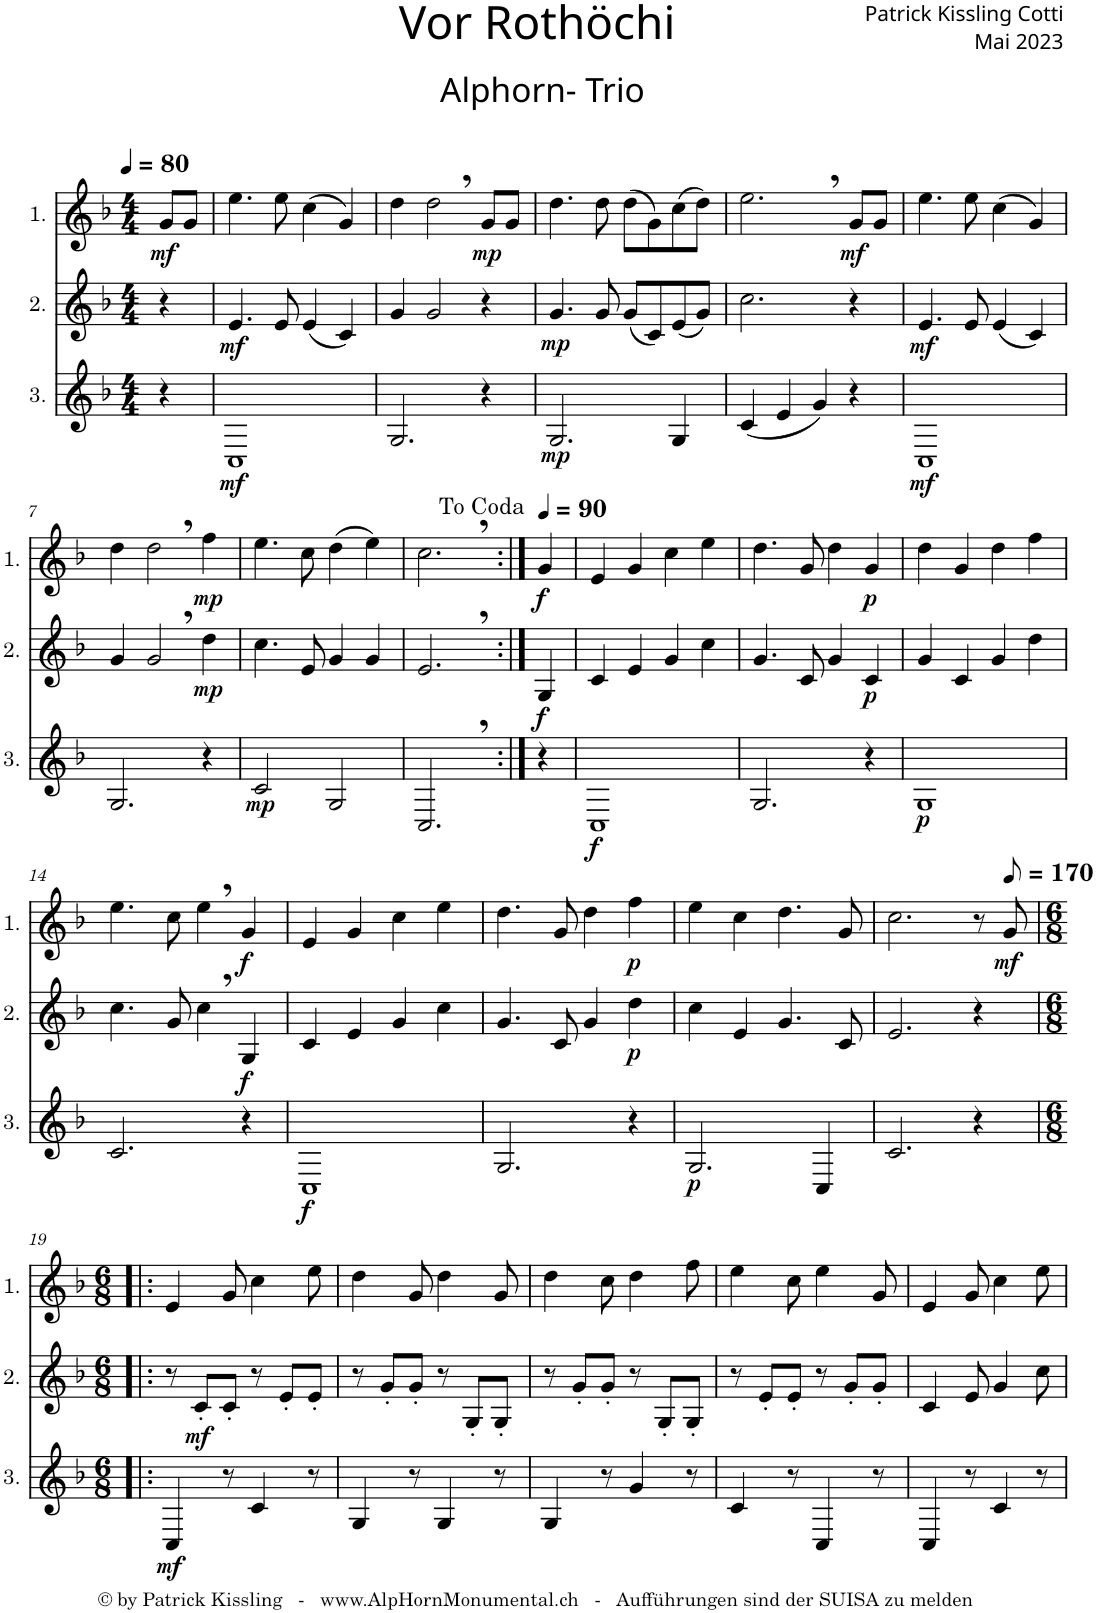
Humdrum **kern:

**kern	**dynam	**kern	**dynam	**kern	**dynam
*part3	*part3	*part2	*part2	*part1	*part1
*staff3	*staff3	*staff2	*staff2	*staff1	*staff1
*I"3.	*	*I"2.	*	*I"1.	*
*clefG2	*	*clefG2	*	*clefG2	*
*Trd4c7	*	*Trd4c7	*	*Trd4c7	*
*k[b-]	*	*k[b-]	*	*k[b-]	*
*M4/4	*	*M4/4	*	*M4/4	*
*MM80	*	*MM80	*	*MM80	*
=1	=1	=1	=1	=1	=1
!	!	!	!	!	!LO:DY:b
4r	.	4r	.	8g/L	mf
.	.	.	.	8g/J	.
=2	=2	=2	=2	=2	=2
!	!LO:DY:b	!	!LO:DY:b	!	!
1C	mf	4.e/	mf	4.ee\	.
.	.	8e/	.	8ee\	.
.	.	(4e/	.	(4cc\	.
.	.	4c/)	.	4g/)	.
=3	=3	=3	=3	=3	=3
2.G/	.	4g/	.	4dd\	.
.	.	2g/	.	2dd,\	.
!	!	!	!	!	!LO:DY:b
4r	.	4r	.	8g/L	mp
.	.	.	.	8g/J	.
=4	=4	=4	=4	=4	=4
!	!LO:DY:b	!	!LO:DY:b	!	!
2.G/	mp	4.g/	mp	4.dd\	.
.	.	8g/	.	8dd\	.
.	.	(8g/L	.	(8dd\L	.
.	.	8c/)	.	8g\)	.
4G/	.	(8e/	.	(8cc\	.
.	.	8g/J)	.	8dd\J)	.
=5	=5	=5	=5	=5	=5
(4c/	.	2.cc\	.	2.ee,\	.
4e/	.	.	.	.	.
4g/)	.	.	.	.	.
!	!	!	!	!	!LO:DY:b
4r	.	4r	.	8g/L	mf
.	.	.	.	8g/J	.
=6	=6	=6	=6	=6	=6
!	!LO:DY:b	!	!LO:DY:b	!	!
1C	mf	4.e/	mf	4.ee\	.
.	.	8e/	.	8ee\	.
.	.	(4e/	.	(4cc\	.
.	.	4c/)	.	4g/)	.
!!LO:LB:g=z
=7	=7	=7	=7	=7	=7
2.G/	.	4g/	.	4dd\	.
.	.	2g,/	.	2dd,\	.
!	!	!	!LO:DY:b	!	!LO:DY:b
4r	.	4dd\	mp	4ff\	mp
=8	=8	=8	=8	=8	=8
!	!LO:DY:b	!	!	!	!
2c/	mp	4.cc\	.	4.ee\	.
.	.	8e/	.	8cc\	.
2G/	.	4g/	.	(4dd\	.
.	.	4g/	.	4ee\)	.
=9	=9	=9	=9	=9	=9
2.C,/	.	2.e,/	.	2.cc,\	.
=10:|!	=10:|!	=10:|!	=10:|!	=10:|!	=10:|!
*	*	*	*	*MM90	*
!	!	!	!LO:DY:b	!	!LO:DY:b
4r	.	4G/	f	4g/	f
=11	=11	=11	=11	=11	=11
!	!LO:DY:b	!	!	!	!
1C	f	4c/	.	4e/	.
.	.	4e/	.	4g/	.
.	.	4g/	.	4cc\	.
.	.	4cc\	.	4ee\	.
=12	=12	=12	=12	=12	=12
2.G/	.	4.g/	.	4.dd\	.
.	.	8c/	.	8g/	.
.	.	4g/	.	4dd\	.
!	!	!	!LO:DY:b	!	!LO:DY:b
4r	.	4c/	p	4g/	p
=13	=13	=13	=13	=13	=13
!	!LO:DY:b	!	!	!	!
1G	p	4g/	.	4dd\	.
.	.	4c/	.	4g/	.
.	.	4g/	.	4dd\	.
.	.	4dd\	.	4ff\	.
!!LO:LB:g=z
=14	=14	=14	=14	=14	=14
2.c/	.	4.cc\	.	4.ee\	.
.	.	8g/	.	8cc\	.
.	.	4cc,\	.	4ee,\	.
!	!	!	!LO:DY:b	!	!LO:DY:b
4r	.	4G/	f	4g/	f
=15	=15	=15	=15	=15	=15
!	!LO:DY:b	!	!	!	!
1C	f	4c/	.	4e/	.
.	.	4e/	.	4g/	.
.	.	4g/	.	4cc\	.
.	.	4cc\	.	4ee\	.
=16	=16	=16	=16	=16	=16
2.G/	.	4.g/	.	4.dd\	.
.	.	8c/	.	8g/	.
.	.	4g/	.	4dd\	.
!	!	!	!LO:DY:b	!	!LO:DY:b
4r	.	4dd\	p	4ff\	p
=17	=17	=17	=17	=17	=17
!	!LO:DY:b	!	!	!	!
2.G/	p	4cc\	.	4ee\	.
.	.	4e/	.	4cc\	.
.	.	4.g/	.	4.dd\	.
4C/	.	.	.	.	.
.	.	8c/	.	8g/	.
=18	=18	=18	=18	=18	=18
2.c/	.	2.e/	.	2.cc\	.
4r	.	4r	.	8r	.
*	*	*	*	*MM85	*
!	!	!	!	!	!LO:DY:b
.	.	.	.	8g/	mf
!!LO:LB:g=z
=19!|:	=19!|:	=19!|:	=19!|:	=19!|:	=19!|:
*M6/8	*	*M6/8	*	*M6/8	*
!	!LO:DY:b	!	!	!	!
4C/	mf	8r	.	4e/	.
!	!	!	!LO:DY:b	!	!
.	.	8c'/L	mf	.	.
8r	.	8c'/J	.	8g/	.
4c/	.	8r	.	4cc\	.
.	.	8e'/L	.	.	.
8r	.	8e'/J	.	8ee\	.
=20	=20	=20	=20	=20	=20
4G/	.	8r	.	4dd\	.
.	.	8g'/L	.	.	.
8r	.	8g'/J	.	8g/	.
4G/	.	8r	.	4dd\	.
.	.	8G'/L	.	.	.
8r	.	8G'/J	.	8g/	.
=21	=21	=21	=21	=21	=21
4G/	.	8r	.	4dd\	.
.	.	8g'/L	.	.	.
8r	.	8g'/J	.	8cc\	.
4g/	.	8r	.	4dd\	.
.	.	8G'/L	.	.	.
8r	.	8G'/J	.	8ff\	.
=22	=22	=22	=22	=22	=22
4c/	.	8r	.	4ee\	.
.	.	8e'/L	.	.	.
8r	.	8e'/J	.	8cc\	.
4C/	.	8r	.	4ee\	.
.	.	8g'/L	.	.	.
8r	.	8g'/J	.	8g/	.
=23	=23	=23	=23	=23	=23
4C/	.	4c/	.	4e/	.
8r	.	8e/	.	8g/	.
4c/	.	4g/	.	4cc\	.
8r	.	8cc\	.	8ee\	.
=	=	=	=	=	=
*-	*-	*-	*-	*-	*-
